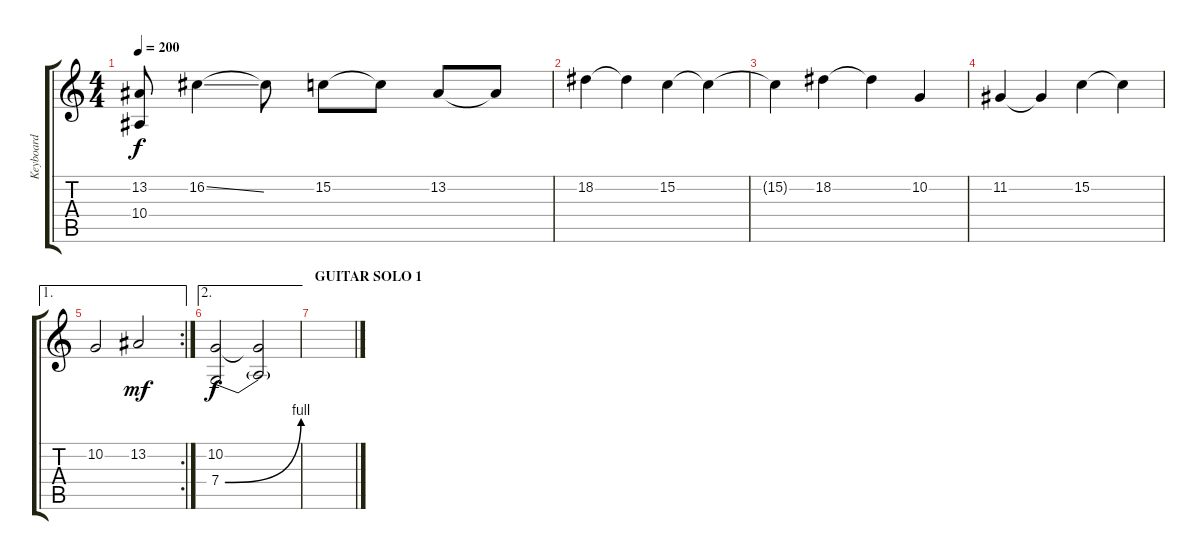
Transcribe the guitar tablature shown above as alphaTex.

\track ("Keyboard" "Keyboard") {instrument whistle}
\staff {score tabs}
\tuning (D4 A3 F3 C3 G2 C2) {hide}
\ts (4 4)
\tempo 200
\clef g2
\ks c
(13.2{t} 10.4).8{dy f} 16.2{ss}.4 16.2{t}.8 15.2.8 15.2{t}.8 13.2.8 13.2{t}.8 |
18.2.4 18.2{t}.4 15.2.4 15.2{t}.4 |
15.2{t}.4 18.2.4 18.2{t}.4 10.2.4 |
11.2.4 11.2{t}.4 15.2.4 15.2{t}.4 |
\ae 1
\rc 2
10.2.2 13.2.2{dy mf} |
\ae 2
(10.2 7.4{be (bend 0 0 60 4)}).2{dy f volume 12 balance 0 instrument whistle} (10.2{t} 7.4{t}).2 |
\section ("" "GUITAR SOLO 1")
